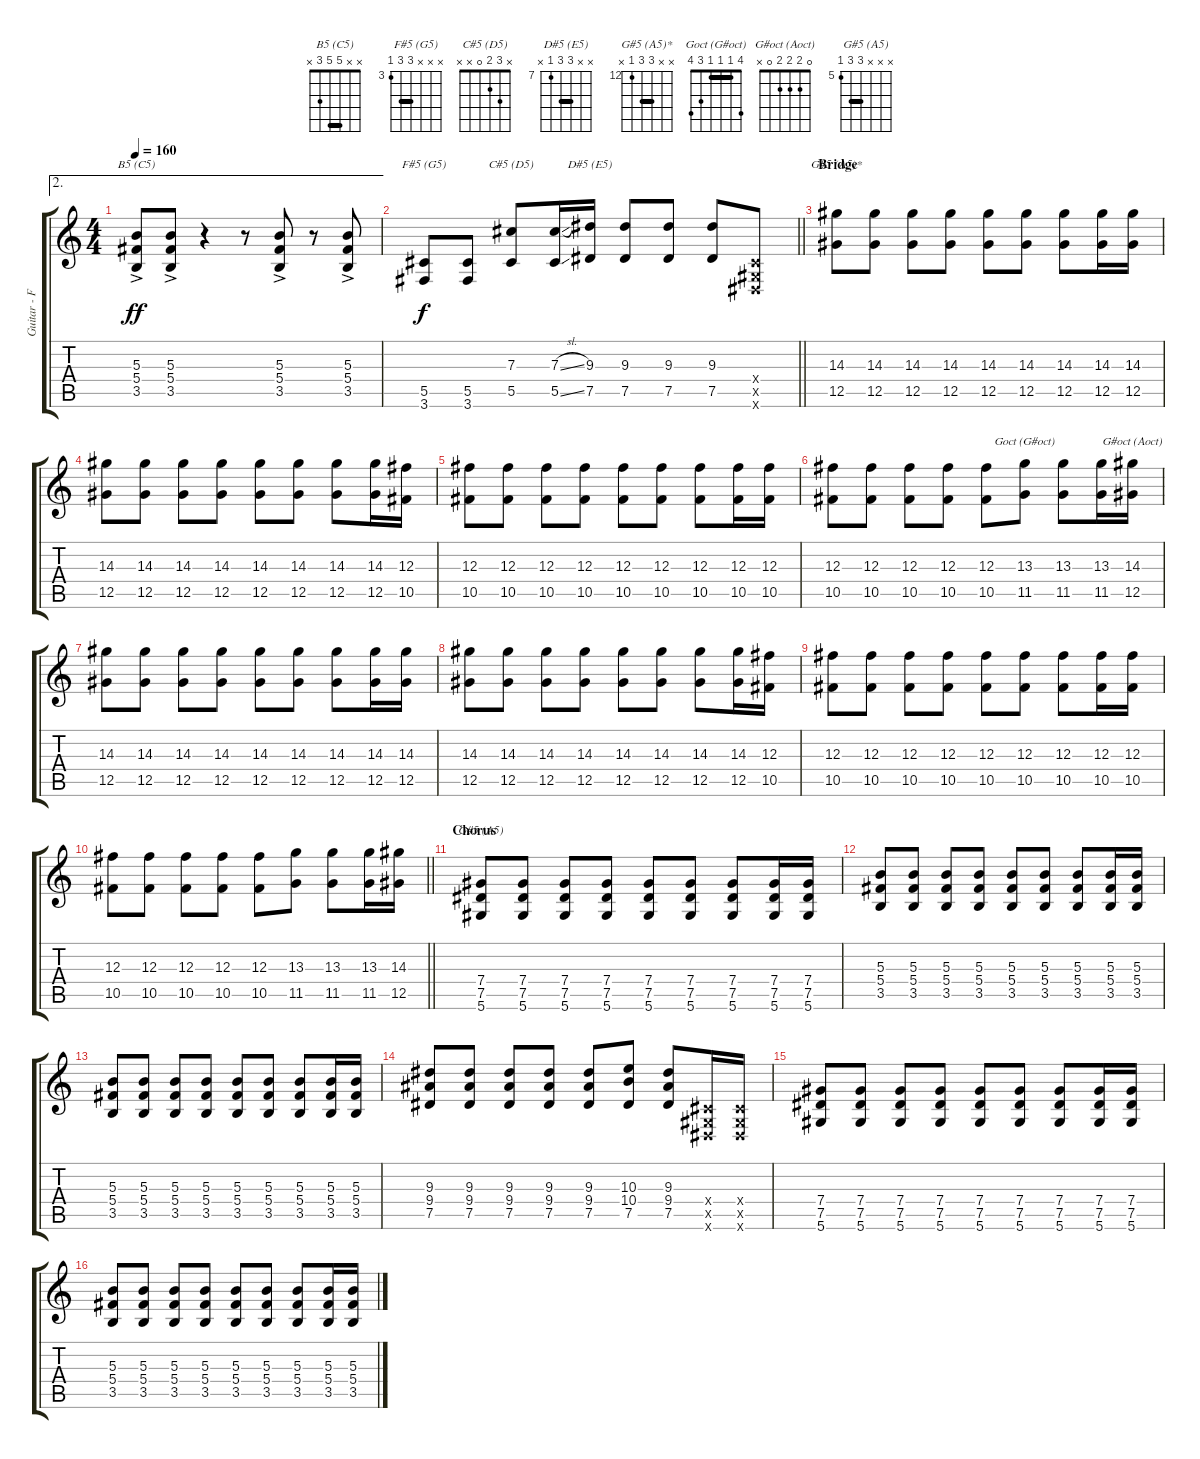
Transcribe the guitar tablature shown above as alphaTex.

\track ("Guitar - Frost (Overdrive)" "Guitar - F") {instrument overdrivenguitar}
\staff {score tabs}
\tuning (Eb4 Bb3 Gb3 Db3 Ab2 Eb2) {hide}
\chord ("B5 (C5)" x x 5 5 3 x) {barre 5}
\chord ("F#5 (G5)" x x x 5 5 3) {firstfret 3 barre 5}
\chord ("C#5 (D5)" x 3 2 0 x x)
\chord ("D#5 (E5)" x x 9 9 7 x) {firstfret 7 barre 9}
\chord ("G#5 (A5)*" x x 14 14 12 x) {firstfret 12 barre 14}
\chord ("Goct (G#oct)" 4 1 1 1 3 4) {barre 1}
\chord ("G#oct (Aoct)" 0 2 2 2 0 x)
\chord ("G#5 (A5)" x x x 7 7 5) {firstfret 5 barre 7}
\ae 2
\ts (4 4)
\tempo 160
\clef g2
\ks c
(5.3{ac} 5.4{ac} 3.5{ac}).8{ch "B5 (C5)" dy ff} (5.3{ac} 5.4{ac} 3.5{ac}).8 r.4 r.8 (5.3{ac} 5.4{ac} 3.5{ac}).8 r.8 (5.3{ac} 5.4{ac} 3.5{ac}).8 |
\barLineRight lightlight
(5.5 3.6).8{ch "F#5 (G5)" dy f} (5.5 3.6).8 (7.3 5.5).8{ch "C#5 (D5)"} (7.3{sl} 5.5{ss}).16 (9.3 7.5).16{ch "D#5 (E5)"} (9.3 7.5).8 (9.3 7.5).8 (9.3 7.5).8 (0.4{x} 0.5{x} 0.6{x}).8 |
\section ("" "Bridge")
(14.3 12.5).8{ch "G#5 (A5)*"} (14.3 12.5).8 (14.3 12.5).8 (14.3 12.5).8 (14.3 12.5).8 (14.3 12.5).8 (14.3 12.5).8 (14.3 12.5).16 (14.3 12.5).16 |
(14.3 12.5).8 (14.3 12.5).8 (14.3 12.5).8 (14.3 12.5).8 (14.3 12.5).8 (14.3 12.5).8 (14.3 12.5).8 (14.3 12.5).16 (12.3 10.5).16 |
(12.3 10.5).8 (12.3 10.5).8 (12.3 10.5).8 (12.3 10.5).8 (12.3 10.5).8 (12.3 10.5).8 (12.3 10.5).8 (12.3 10.5).16 (12.3 10.5).16 |
(12.3 10.5).8 (12.3 10.5).8 (12.3 10.5).8 (12.3 10.5).8 (12.3 10.5).8 (13.3 11.5).8{ch "Goct (G#oct)"} (13.3 11.5).8 (13.3 11.5).16 (14.3 12.5).16{ch "G#oct (Aoct)"} |
(14.3 12.5).8 (14.3 12.5).8 (14.3 12.5).8 (14.3 12.5).8 (14.3 12.5).8 (14.3 12.5).8 (14.3 12.5).8 (14.3 12.5).16 (14.3 12.5).16 |
(14.3 12.5).8 (14.3 12.5).8 (14.3 12.5).8 (14.3 12.5).8 (14.3 12.5).8 (14.3 12.5).8 (14.3 12.5).8 (14.3 12.5).16 (12.3 10.5).16 |
(12.3 10.5).8 (12.3 10.5).8 (12.3 10.5).8 (12.3 10.5).8 (12.3 10.5).8 (12.3 10.5).8 (12.3 10.5).8 (12.3 10.5).16 (12.3 10.5).16 |
\barLineRight lightlight
(12.3 10.5).8 (12.3 10.5).8 (12.3 10.5).8 (12.3 10.5).8 (12.3 10.5).8 (13.3 11.5).8 (13.3 11.5).8 (13.3 11.5).16 (14.3 12.5).16 |
\section ("" "Chorus")
(7.4 7.5 5.6).8{ch "G#5 (A5)"} (7.4 7.5 5.6).8 (7.4 7.5 5.6).8 (7.4 7.5 5.6).8 (7.4 7.5 5.6).8 (7.4 7.5 5.6).8 (7.4 7.5 5.6).8 (7.4 7.5 5.6).16 (7.4 7.5 5.6).16 |
(5.3 5.4 3.5).8 (5.3 5.4 3.5).8 (5.3 5.4 3.5).8 (5.3 5.4 3.5).8 (5.3 5.4 3.5).8 (5.3 5.4 3.5).8 (5.3 5.4 3.5).8 (5.3 5.4 3.5).16 (5.3 5.4 3.5).16 |
(5.3 5.4 3.5).8 (5.3 5.4 3.5).8 (5.3 5.4 3.5).8 (5.3 5.4 3.5).8 (5.3 5.4 3.5).8 (5.3 5.4 3.5).8 (5.3 5.4 3.5).8 (5.3 5.4 3.5).16 (5.3 5.4 3.5).16 |
(9.3 9.4 7.5).8 (9.3 9.4 7.5).8 (9.3 9.4 7.5).8 (9.3 9.4 7.5).8 (9.3 9.4 7.5).8 (10.3 10.4 7.5).8 (9.3 9.4 7.5).8 (0.4{x} 0.5{x} 0.6{x}).16 (0.4{x} 0.5{x} 0.6{x}).16 |
(7.4 7.5 5.6).8 (7.4 7.5 5.6).8 (7.4 7.5 5.6).8 (7.4 7.5 5.6).8 (7.4 7.5 5.6).8 (7.4 7.5 5.6).8 (7.4 7.5 5.6).8 (7.4 7.5 5.6).16 (7.4 7.5 5.6).16 |
(5.3 5.4 3.5).8 (5.3 5.4 3.5).8 (5.3 5.4 3.5).8 (5.3 5.4 3.5).8 (5.3 5.4 3.5).8 (5.3 5.4 3.5).8 (5.3 5.4 3.5).8 (5.3 5.4 3.5).16 (5.3 5.4 3.5).16
